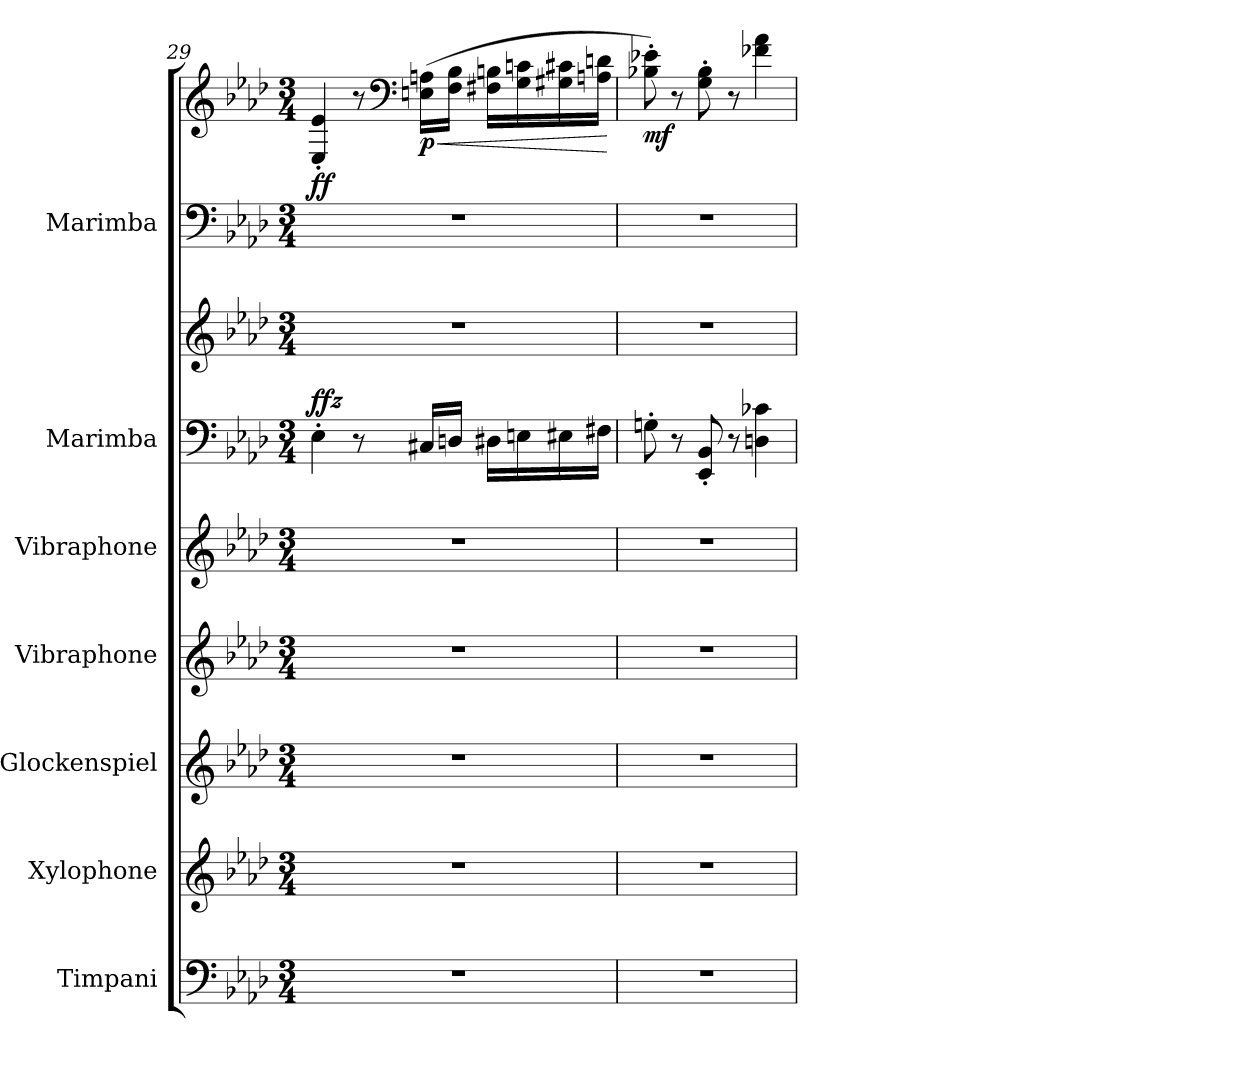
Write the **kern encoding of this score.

**kern	**kern	**kern	**kern	**kern	**kern	**kern	**dynam	**kern	**kern	**dynam
*part7	*part6	*part5	*part4	*part3	*part2	*part2	*part2	*part1	*part1	*part1
*staff9	*staff8	*staff7	*staff6	*staff5	*staff4	*staff3	*staff3/4	*staff2	*staff1	*staff1/2
*I"Timpani	*I"Xylophone	*I"Glockenspiel	*I"Vibraphone	*I"Vibraphone	*I"Marimba	*	*	*I"Marimba	*	*
*I'Timp.	*I'Xyl.	*I'Glk.	*I'Vib.	*I'Vib.	*I'Mrm.	*	*	*I'Mrm.	*	*
*clefF4	*clefG2	*clefG2	*clefG2	*clefG2	*clefF4	*clefG2	*	*clefF4	*clefG2	*
*	*ITrd-7c-12	*ITrd-14c-24	*	*	*	*	*	*	*	*
*k[b-e-a-d-]	*k[b-e-a-d-]	*k[b-e-a-d-]	*k[b-e-a-d-]	*k[b-e-a-d-]	*k[b-e-a-d-]	*k[b-e-a-d-]	*	*k[b-e-a-d-]	*k[b-e-a-d-]	*
*M3/4	*M3/4	*M3/4	*M3/4	*M3/4	*M3/4	*M3/4	*	*M3/4	*M3/4	*
*MM120	*MM120	*MM120	*MM120	*MM120	*MM120	*MM120	*	*MM120	*MM120	*
=29	=29	=29	=29	=29	=29	=29	=29	=29	=29	=29
!	!	!	!	!	!	!	!LO:DY:a=2	!	!	!
!	!	!	!	!	!	!	!LO:DY:n=1:a=2	!	!	!LO:DY:a=2
2.r	2.r	2.r	2.r	2.r	4E-'\	2.r	f fz	2.r	4E-/' 4e-/'	ff
.	.	.	.	.	8r	.	.	.	8r	.
*	*	*	*	*	*	*	*	*	*clefF4	*
!	!	!	!	!	!	!	!	!	!	!LO:HP:b
!	!	!	!	!	!	!	!	!	!	!LO:DY:n=1:b
.	.	.	.	.	16C#X/LL	.	.	.	(16En\ 16An\LL	< p
.	.	.	.	.	16Dn/JJ	.	.	.	16F\ 16B-\JJ	.
.	.	.	.	.	16D#X\LL	.	.	.	16F#X\ 16Bn\LL	.
.	.	.	.	.	16En\	.	.	.	16G\ 16cn\	.
.	.	.	.	.	16E#X\	.	.	.	16G#X\ 16c#X\	.
.	.	.	.	.	16F#X\JJ	.	.	.	16An\ 16dn\JJ	.
.	.	.	.	.	.	.	.	.	.	[
!!LO:PB:g=z
=30	=30	=30	=30	=30	=30	=30	=30	=30	=30	=30
!	!	!	!	!	!	!	!	!	!	!LO:DY:b
2.r	2.r	2.r	2.r	2.r	8Gn'\	2.r	.	2.r	8B-X\' 8e-X\')	mf
.	.	.	.	.	8r	.	.	.	8r	.
.	.	.	.	.	8EE-/' 8BB-/'	.	.	.	8G\' 8B-\'	.
.	.	.	.	.	8r	.	.	.	8r	.
.	.	.	.	.	4Dn\ 4c-X\	.	.	.	4f-X\ 4a-\	.
=	=	=	=	=	=	=	=	=	=	=
*-	*-	*-	*-	*-	*-	*-	*-	*-	*-	*-
